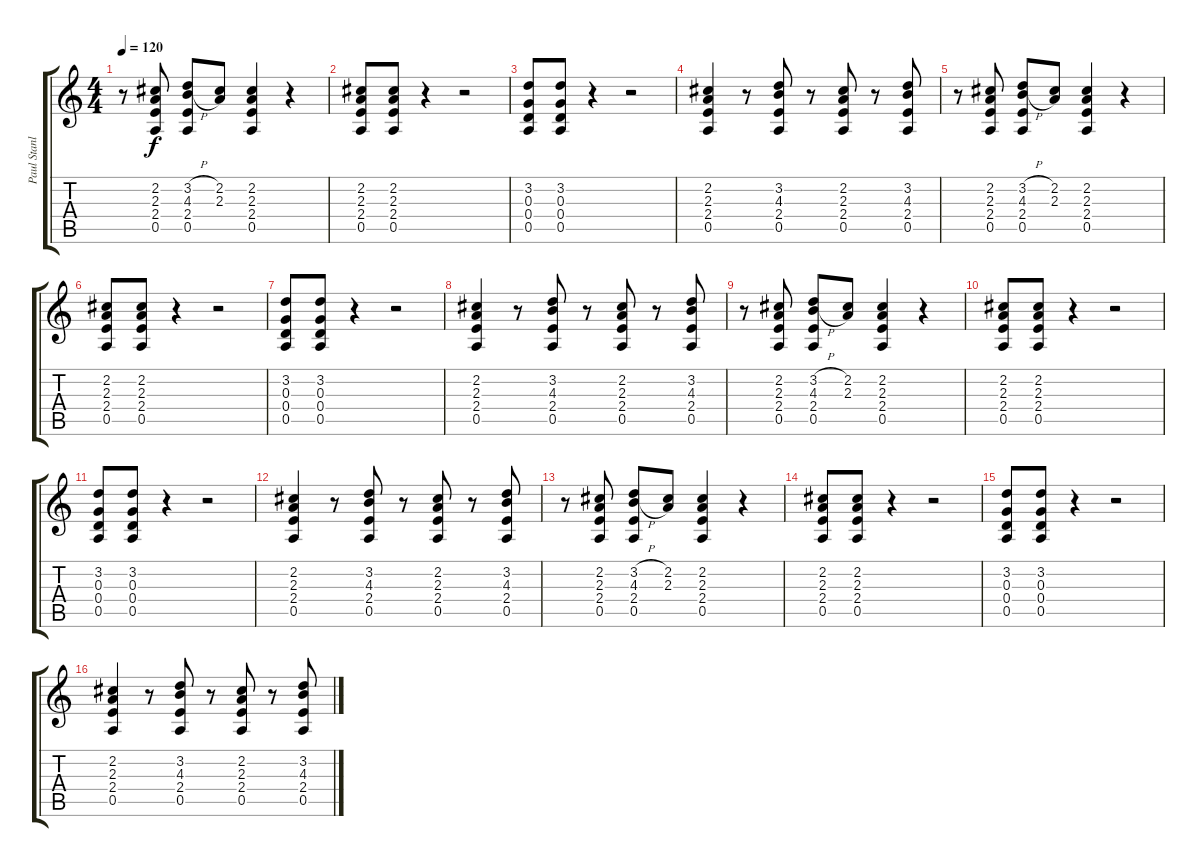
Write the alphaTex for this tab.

\track ("Paul Stanley" "Paul Stanl") {instrument overdrivenguitar}
\staff {score tabs}
\tuning (E4 B3 G3 D3 A2 E2) {hide}
\ts (4 4)
\tempo 120
\clef g2
\ks c
r.8{dy f} (2.2 2.3 2.4 0.5).8 (3.2{h} 4.3{h} 2.4 0.5).8 (2.2 2.3).8 (2.2 2.3 2.4 0.5).4 r.4 |
(2.2 2.3 2.4 0.5).8 (2.2 2.3 2.4 0.5).8 r.4 r.2 |
(3.2 0.3 0.4 0.5).8 (3.2 0.3 0.4 0.5).8 r.4 r.2 |
(2.2 2.3 2.4 0.5).4 r.8 (3.2 4.3 2.4 0.5).8 r.8 (2.2 2.3 2.4 0.5).8 r.8 (3.2 4.3 2.4 0.5).8 |
r.8 (2.2 2.3 2.4 0.5).8 (3.2{h} 4.3{h} 2.4 0.5).8 (2.2 2.3).8 (2.2 2.3 2.4 0.5).4 r.4 |
(2.2 2.3 2.4 0.5).8 (2.2 2.3 2.4 0.5).8 r.4 r.2 |
(3.2 0.3 0.4 0.5).8 (3.2 0.3 0.4 0.5).8 r.4 r.2 |
(2.2 2.3 2.4 0.5).4 r.8 (3.2 4.3 2.4 0.5).8 r.8 (2.2 2.3 2.4 0.5).8 r.8 (3.2 4.3 2.4 0.5).8 |
r.8 (2.2 2.3 2.4 0.5).8 (3.2{h} 4.3{h} 2.4 0.5).8 (2.2 2.3).8 (2.2 2.3 2.4 0.5).4 r.4 |
(2.2 2.3 2.4 0.5).8 (2.2 2.3 2.4 0.5).8 r.4 r.2 |
(3.2 0.3 0.4 0.5).8 (3.2 0.3 0.4 0.5).8 r.4 r.2 |
(2.2 2.3 2.4 0.5).4 r.8 (3.2 4.3 2.4 0.5).8 r.8 (2.2 2.3 2.4 0.5).8 r.8 (3.2 4.3 2.4 0.5).8 |
r.8 (2.2 2.3 2.4 0.5).8 (3.2{h} 4.3{h} 2.4 0.5).8 (2.2 2.3).8 (2.2 2.3 2.4 0.5).4 r.4 |
(2.2 2.3 2.4 0.5).8 (2.2 2.3 2.4 0.5).8 r.4 r.2 |
(3.2 0.3 0.4 0.5).8 (3.2 0.3 0.4 0.5).8 r.4 r.2 |
(2.2 2.3 2.4 0.5).4 r.8 (3.2 4.3 2.4 0.5).8 r.8 (2.2 2.3 2.4 0.5).8 r.8 (3.2 4.3 2.4 0.5).8
